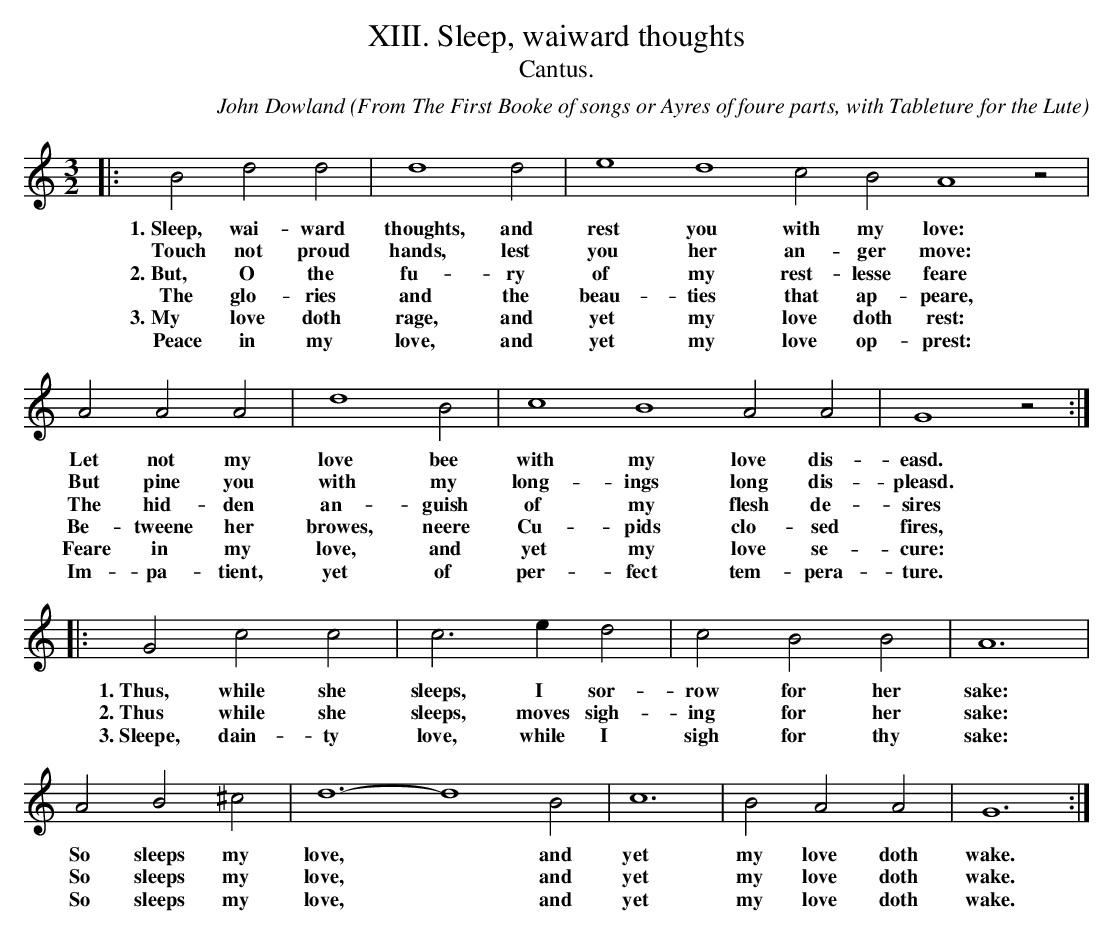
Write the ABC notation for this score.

X:1
T:XIII. Sleep, waiward thoughts
T:Cantus.
C: John Dowland
O: From The First Booke of songs or Ayres of foure parts, with Tableture for the Lute
L:1/4
M:3/2
K:G mix
|: B2 d2 d2 | d4 d2 | e4 d4 c2 B2 A4 z2 |
w: 1.~Sleep, wai- ward thoughts, and rest you with my love:
w: Touch not proud hands, lest you her an- ger move:
w: 2.~But, O the fu- ry of my rest- lesse feare
w: The glo- ries and the beau- ties that ap- peare,
w: 3.~My love doth rage, and yet my love doth rest:
w: Peace in my love, and yet my love op- prest:
A2 A2 A2 | d4 B2 | c4 B4 A2 A2 | G4 z2 ::
w: Let not my love bee with my love dis- easd.
w: But pine you with my long- ings long dis- pleasd.
w: The hid- den an- guish of my flesh de- sires
w: Be- tweene her browes, neere Cu- pids clo- sed fires,
w: Feare in my love, and yet my love se- cure:
w: Im- pa- tient, yet of per- fect tem- pera- ture.
G2 c2 c2 | c3 e d2 | c2 B2 B2 | A6 |
w: 1.~Thus, while she sleeps, I sor- row for her sake:
w: 2.~Thus while she sleeps, moves sigh- ing for her sake:
w: 3.~Sleepe, dain- ty love, while I sigh for thy sake:
A2 B2 ^c2 | d6-d4 B2 | c6 | B2 A2 A2 | G6 :|
w: So sleeps my love, * and yet my love doth wake.
w: So sleeps my love, * and yet my love doth wake.
w: So sleeps my love, * and yet my love doth wake.
